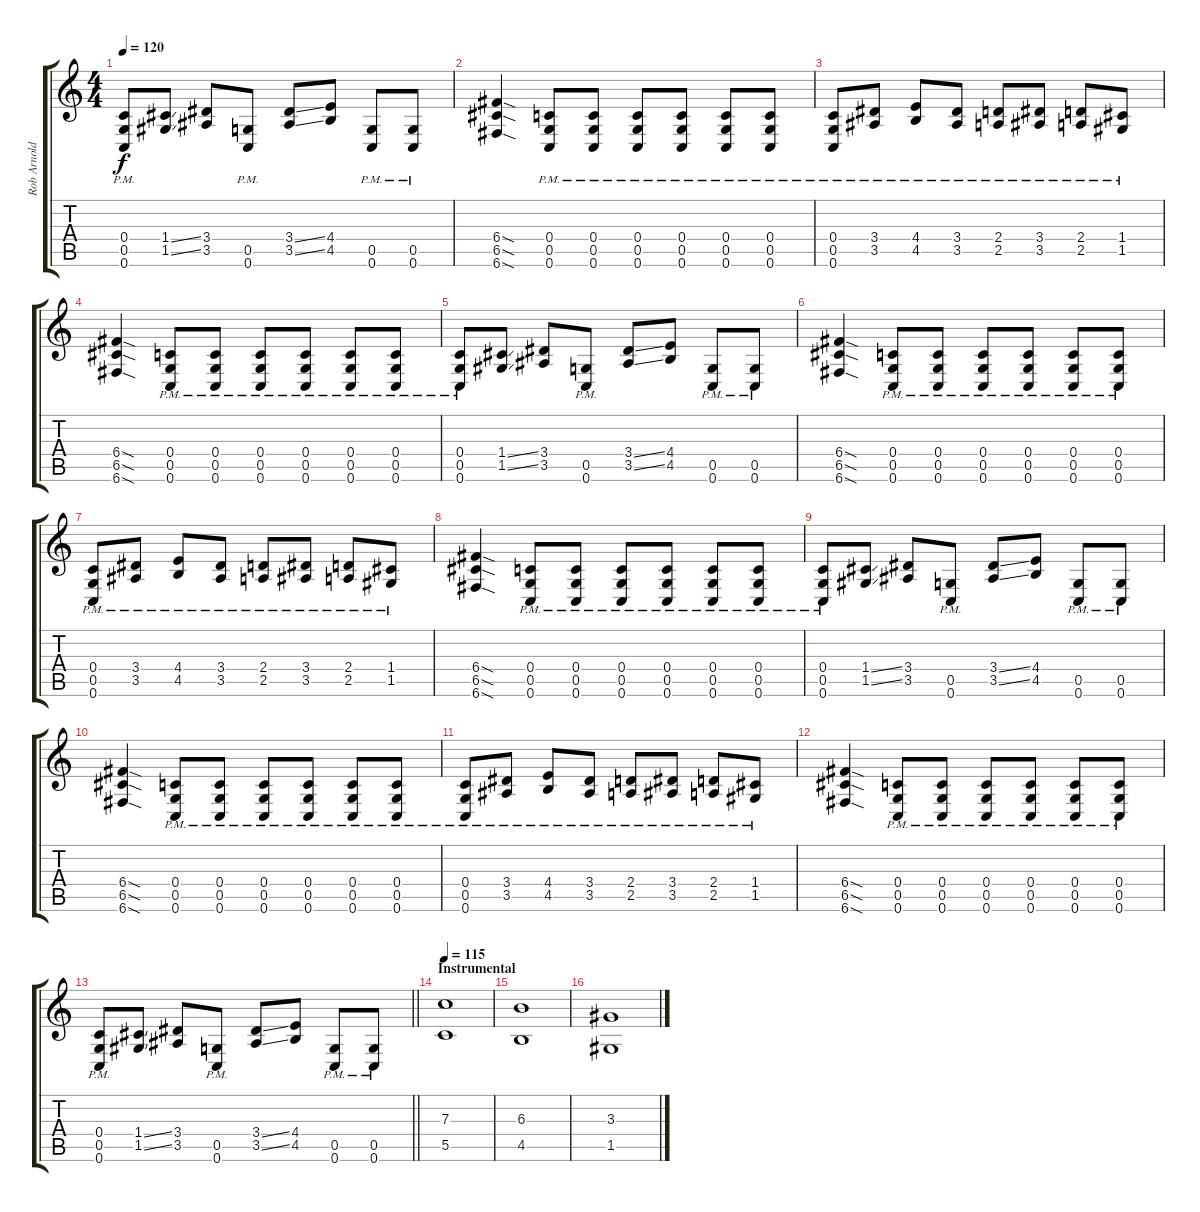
\track ("Rob Arnold" "Rob Arnold") {instrument distortionguitar}
\staff {score tabs}
\tuning (D4 A3 F3 C3 G2 C2) {hide}
\ts (4 4)
\tempo 120
\clef g2
\ks c
(0.4{pm} 0.5{pm} 0.6{pm}).8{dy f} (1.4{ss} 1.5{ss}).8 (3.4 3.5).8 (0.5{pm} 0.6{pm}).8 (3.4{ss} 3.5{ss}).8 (4.4 4.5).8 (0.5{pm} 0.6{pm}).8 (0.5{pm} 0.6{pm}).8 |
(6.4{sod} 6.5{sod} 6.6{sod}).4 (0.4{pm} 0.5{pm} 0.6{pm}).8 (0.4{pm} 0.5{pm} 0.6{pm}).8 (0.4{pm} 0.5{pm} 0.6{pm}).8 (0.4{pm} 0.5{pm} 0.6{pm}).8 (0.4{pm} 0.5{pm} 0.6{pm}).8 (0.4{pm} 0.5{pm} 0.6{pm}).8 |
(0.4{pm} 0.5{pm} 0.6{pm}).8 (3.4{pm} 3.5{pm}).8 (4.4{pm} 4.5{pm}).8 (3.4{pm} 3.5{pm}).8 (2.4{pm} 2.5{pm}).8 (3.4{pm} 3.5{pm}).8 (2.4{pm} 2.5{pm}).8 (1.4{pm} 1.5{pm}).8 |
(6.4{sod} 6.5{sod} 6.6{sod}).4 (0.4{pm} 0.5{pm} 0.6{pm}).8 (0.4{pm} 0.5{pm} 0.6{pm}).8 (0.4{pm} 0.5{pm} 0.6{pm}).8 (0.4{pm} 0.5{pm} 0.6{pm}).8 (0.4{pm} 0.5{pm} 0.6{pm}).8 (0.4{pm} 0.5{pm} 0.6{pm}).8 |
(0.4{pm} 0.5{pm} 0.6{pm}).8 (1.4{ss} 1.5{ss}).8 (3.4 3.5).8 (0.5{pm} 0.6{pm}).8 (3.4{ss} 3.5{ss}).8 (4.4 4.5).8 (0.5{pm} 0.6{pm}).8 (0.5{pm} 0.6{pm}).8 |
(6.4{sod} 6.5{sod} 6.6{sod}).4 (0.4{pm} 0.5{pm} 0.6{pm}).8 (0.4{pm} 0.5{pm} 0.6{pm}).8 (0.4{pm} 0.5{pm} 0.6{pm}).8 (0.4{pm} 0.5{pm} 0.6{pm}).8 (0.4{pm} 0.5{pm} 0.6{pm}).8 (0.4{pm} 0.5{pm} 0.6{pm}).8 |
(0.4{pm} 0.5{pm} 0.6{pm}).8 (3.4{pm} 3.5{pm}).8 (4.4{pm} 4.5{pm}).8 (3.4{pm} 3.5{pm}).8 (2.4{pm} 2.5{pm}).8 (3.4{pm} 3.5{pm}).8 (2.4{pm} 2.5{pm}).8 (1.4{pm} 1.5{pm}).8 |
(6.4{sod} 6.5{sod} 6.6{sod}).4 (0.4{pm} 0.5{pm} 0.6{pm}).8 (0.4{pm} 0.5{pm} 0.6{pm}).8 (0.4{pm} 0.5{pm} 0.6{pm}).8 (0.4{pm} 0.5{pm} 0.6{pm}).8 (0.4{pm} 0.5{pm} 0.6{pm}).8 (0.4{pm} 0.5{pm} 0.6{pm}).8 |
(0.4{pm} 0.5{pm} 0.6{pm}).8 (1.4{ss} 1.5{ss}).8 (3.4 3.5).8 (0.5{pm} 0.6{pm}).8 (3.4{ss} 3.5{ss}).8 (4.4 4.5).8 (0.5{pm} 0.6{pm}).8 (0.5{pm} 0.6{pm}).8 |
(6.4{sod} 6.5{sod} 6.6{sod}).4 (0.4{pm} 0.5{pm} 0.6{pm}).8 (0.4{pm} 0.5{pm} 0.6{pm}).8 (0.4{pm} 0.5{pm} 0.6{pm}).8 (0.4{pm} 0.5{pm} 0.6{pm}).8 (0.4{pm} 0.5{pm} 0.6{pm}).8 (0.4{pm} 0.5{pm} 0.6{pm}).8 |
(0.4{pm} 0.5{pm} 0.6{pm}).8 (3.4{pm} 3.5{pm}).8 (4.4{pm} 4.5{pm}).8 (3.4{pm} 3.5{pm}).8 (2.4{pm} 2.5{pm}).8 (3.4{pm} 3.5{pm}).8 (2.4{pm} 2.5{pm}).8 (1.4{pm} 1.5{pm}).8 |
(6.4{sod} 6.5{sod} 6.6{sod}).4 (0.4{pm} 0.5{pm} 0.6{pm}).8 (0.4{pm} 0.5{pm} 0.6{pm}).8 (0.4{pm} 0.5{pm} 0.6{pm}).8 (0.4{pm} 0.5{pm} 0.6{pm}).8 (0.4{pm} 0.5{pm} 0.6{pm}).8 (0.4{pm} 0.5{pm} 0.6{pm}).8 |
\barLineRight lightlight
(0.4{pm} 0.5{pm} 0.6{pm}).8 (1.4{ss} 1.5{ss}).8 (3.4 3.5).8 (0.5{pm} 0.6{pm}).8 (3.4{ss} 3.5{ss}).8 (4.4 4.5).8 (0.5{pm} 0.6{pm}).8 (0.5{pm} 0.6{pm}).8 |
\section ("" "Instrumental")
\tempo 115
(7.3 5.5).1 |
(6.3 4.5).1 |
(3.3 1.5).1
